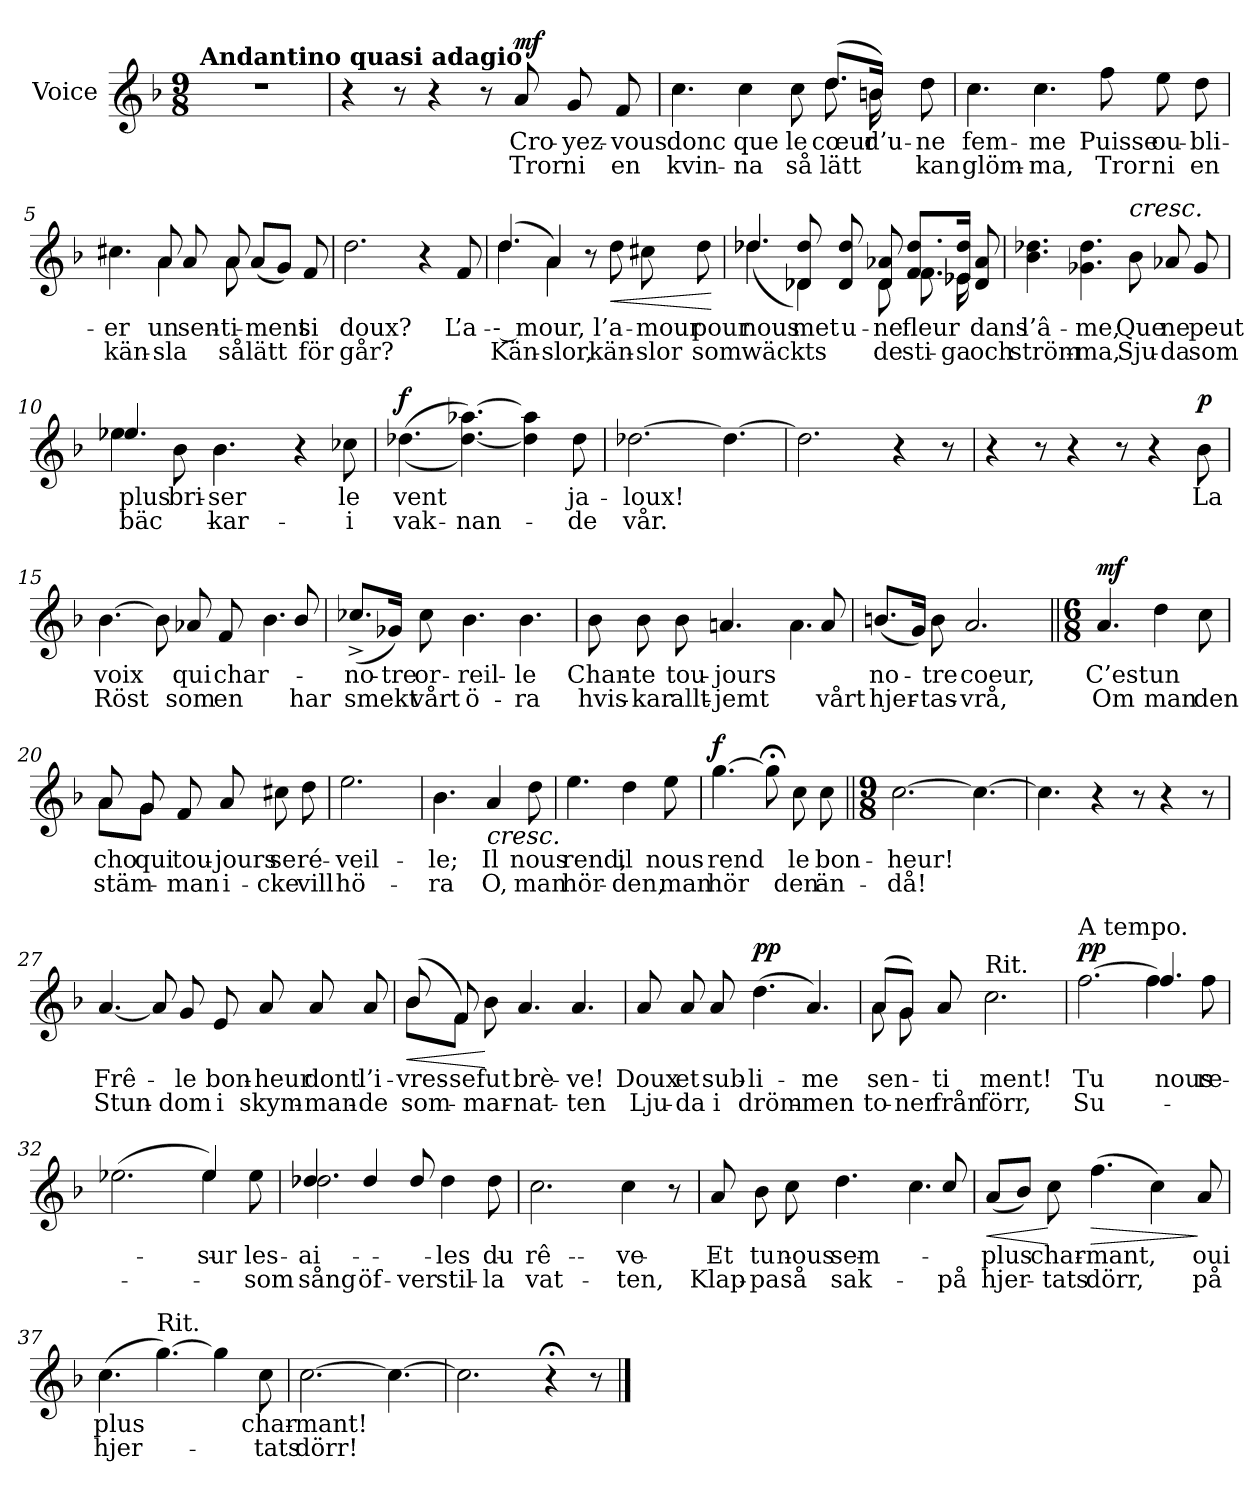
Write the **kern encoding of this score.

**kern	**text	**text	**dynam
*part1	*part1	*part1	*part1
*staff1	*staff1	*staff1	*staff1
*I"Voice	*	*	*
*clefG2	*	*	*
*k[b-]	*	*	*
*M9/8	*	*	*
=1	=1	=1	=1
!LO:TX:a:B:t=Andantino quasi adagio	!	!	!
8%9r	.	.	.
=2	=2	=2	=2
4r	.	.	.
8r	.	.	.
4r	.	.	.
8r	.	.	.
!	!LO:LY:b	!LO:LY:b	!LO:DY:a
8a/	Cro-	Tror	mf
!	!LO:LY:b	!LO:LY:b	!
8g/	-yez-	ni	.
!	!LO:LY:b	!LO:LY:b	!
8f/	-vous	en	.
=3	=3	=3	=3
!	!LO:LY:b	!LO:LY:b	!
*^	*	*	*
4.cc\	4.rcyy	donc	kvin-	.
!	!	!LO:LY:b	!LO:LY:b	!
4cc\	4.rcyy	que	-na	.
!	!	!LO:LY:b	!LO:LY:b	!
8cc\	.	le	så	.
!	!	!LO:LY:b	!LO:LY:b	!
(>8.dd/L	8.dd\	cœur	lätt	.
!	!	!LO:LY:b	!	!
16bn/Jk)	16b\	d’u-	.	.
!	!	!LO:LY:b	!LO:LY:b	!
8dd\	8rcyy	-ne	kan	.
!!LO:LB:g=z	!!
=4	=4	=4	=4	=4
!	!	!LO:LY:b	!LO:LY:b	!
*v	*v	*	*	*
4.cc\	fem-	glöm-	.
!	!LO:LY:b	!LO:LY:b	!
4.cc\	-me	-ma,	.
!	!LO:LY:b	!LO:LY:b	!
8ff\	Puisse	Tror	.
!	!LO:LY:b	!LO:LY:b	!
8ee\	ou-	ni	.
!	!LO:LY:b	!LO:LY:b	!
8dd\	-bli-	en	.
=5	=5	=5	=5
!	!LO:LY:b	!LO:LY:b	!
*^	*	*	*
4.cc#X\	4.rAyy	-er	kän-	.
!	!	!LO:LY:b	!LO:LY:b	!
8a/	4a\	un	-sla	.
!	!	!LO:LY:b	!	!
8a/	.	sen-	.	.
!	!	!LO:LY:b	!LO:LY:b	!
8a/	8a\	-ti-	så	.
!	!	!LO:LY:b	!LO:LY:b	!
(<8a/L	4.rAyy	-ment	lätt	.
8g/J)	.	.	.	.
!	!	!LO:LY:b	!LO:LY:b	!
8f/	.	si	för	.
*v	*v	*	*	*
=6	=6	=6	=6
!	!LO:LY:b	!LO:LY:b	!
2.dd\	doux?	går?	.
4r	.	.	.
!	!LO:LY:b	!	!
8f/	L’a-	.	.
!!LO:LB:g=z
=7	=7	=7	=7
!	!LO:LY:b	!LO:LY:b	!
*^	*	*	*
(>4.dd/	4.dd\	-- mour,	Kän-	.
!	!	!	!LO:LY:b	!
4a/)	4a\	.	-slor,	.
8r	8rAyy	.	.	.
!	!	!LO:LY:b	!LO:LY:b	!LO:HP:b
8dd\	4rAyy	l’a-	kän-	<
!	!	!LO:LY:b	!LO:LY:b	!
8cc#X\	.	-mour	-slor	.
!	!	!LO:LY:b	!LO:LY:b	!
8dd\	8rAyy	pour	som	.
*v	*v	*	*	*
.	.	.	[
=8	=8	=8	=8
!	!LO:LY:b	!LO:LY:b	!
*^	*	*	*
4.dd-X/	(<4.dd-\	nous	wäckts	.
!	!	!LO:LY:b	!	!
8d-X/ 8dd-/	4d-\)	met	.	.
!	!	!LO:LY:b	!	!
8d-/ 8dd-/	.	u-	.	.
!	!	!LO:LY:b	!LO:LY:b	!
8d-/ 8a-X/	8d-\	-ne	de	.
!	!	!LO:LY:b	!LO:LY:b	!
8.f/ 8.dd-/L	8.f\	fleur	sti-	.
!	!	!	!LO:LY:b	!
16e-X/ 16dd-/Jk	16e-\	.	-ga	.
!	!	!LO:LY:b	!LO:LY:b	!
8d-/ 8a-/	8rAyy	dans	och	.
=9	=9	=9	=9	=9
!	!	!LO:LY:b	!LO:LY:b	!
*v	*v	*	*	*
4.b-\ 4.dd-X\	l’â-	ström-	.
!	!LO:LY:b	!LO:LY:b	!
4.g-X\ 4.dd-\	-me,	-ma,	.
!LO:TX:a:i:t=cresc.	!	!	!
!	!LO:LY:b	!LO:LY:b	!
8b-\	Que	Sju-	.
!	!LO:LY:b	!LO:LY:b	!
8a-X/	ne	-da	.
!	!LO:LY:b	!LO:LY:b	!
8g-/	peut	som	.
!!LO:LB:g=z
=10	=10	=10	=10
*^	*	*	*
!	!	!LO:LY:b	!LO:LY:b	!
4.ee-X/	4ee-\	plus	bäc-	.
!	!	!LO:LY:b	!	!
.	8b-\	bri-	.	.
!	!	!LO:LY:b	!LO:LY:b	!
4ryy	4.b-\	-ser	-kar	.
8ryy	.	.	.	.
4r	4rcyy	.	.	.
!	!	!LO:LY:b	!LO:LY:b	!
8cc-X\	8rcyy	le	i	.
=11	=11	=11	=11	=11
!	!	!LO:LY:b	!LO:LY:b	!LO:DY:a
*v	*v	*	*	*
(>(<4.dd-X\	vent	vak-	f
!	!	!LO:LY:b	!
[4.dd-\ [4.aa-X\))	.	-nan-	.
4dd-\] 4aa-\]	.	.	.
!	!LO:LY:b	!LO:LY:b	!
8dd-\	ja-	-de	.
=12	=12	=12	=12
!	!LO:LY:b	!LO:LY:b	!
[2.dd-X\	-loux!	vår.	.
4.dd-\_	.	.	.
=13	=13	=13	=13
2.dd-\]	.	.	.
4r	.	.	.
8r	.	.	.
!!LO:LB:g=z
=14	=14	=14	=14
4r	.	.	.
8r	.	.	.
4r	.	.	.
8r	.	.	.
4r	.	.	.
!	!LO:LY:b	!	!LO:DY:a
8b-\	La	.	p
=15	=15	=15	=15
!	!LO:LY:b	!LO:LY:b	!
*^	*	*	*
[4.b-\	2.ryy	voix	Röst	.
8b-\]	.	.	.	.
!	!	!LO:LY:b	!LO:LY:b	!
8a-X/	.	qui	som	.
!	!	!LO:LY:b	!LO:LY:b	!
8f/	.	char-	en	.
!	!	!LO:LY:b	!LO:LY:b	!
4b-/yy	4.b-\	-ma	gång	.
!	!	!	!LO:LY:b	!
8b-/	.	.	har	.
*v	*v	*	*	*
=16	=16	=16	=16
!	!LO:LY:b	!LO:LY:b	!
(<8.cc-X^/L	no-	smekt	.
!	!LO:LY:b	!	!
16g-X/Jk)	-tre	.	.
!	!LO:LY:b	!LO:LY:b	!
8cc-\	or-	vårt	.
!	!LO:LY:b	!LO:LY:b	!
4.b-\	-reil-	ö-	.
!	!LO:LY:b	!LO:LY:b	!
4.b-\	-le	-ra	.
!!LO:LB:g=z
=17	=17	=17	=17
!	!LO:LY:b	!LO:LY:b	!
*^	*	*	*
8b-\	2.ryy	Chan-	hvis-	.
!	!	!LO:LY:b	!LO:LY:b	!
8b-\	.	-te	-kar	.
!	!	!LO:LY:b	!LO:LY:b	!
8b-\	.	tou-	allt-	.
!	!	!LO:LY:b	!LO:LY:b	!
4.an/	.	-jours	-jemt	.
!	!	!LO:LY:b	!LO:LY:b	!
4a/yy	4.a\	dans	i	.
!	!	!	!LO:LY:b	!
8a/	.	.	vårt	.
*v	*v	*	*	*
=18	=18	=18	=18
!	!LO:LY:b	!LO:LY:b	!
(<8.bn/L	no-	hjer-	.
16g/Jk)	.	.	.
!	!LO:LY:b	!LO:LY:b	!
8b\	-tre	-tas-	.
!	!LO:LY:b	!LO:LY:b	!
2.a/	coeur,	-vrå,	.
=19||	=19||	=19||	=19||
*M6/8	*	*	*
!	!LO:LY:b	!LO:LY:b	!LO:DY:a
4.a/	C’est	Om	mf
!	!LO:LY:b	!LO:LY:b	!
4dd\	un	man	.
!	!	!LO:LY:b	!
8cc\	.	den	.
=20	=20	=20	=20
!	!LO:LY:b	!LO:LY:b	!
*^	*	*	*
8a/	8a\L	-cho	stäm-	.
!	!	!LO:LY:b	!	!
8g/	8g\J	qui	.	.
!	!	!LO:LY:b	!LO:LY:b	!
8f/	2ryy	tou-	-man	.
!	!	!LO:LY:b	!LO:LY:b	!
8a/	.	-jours	i-	.
!	!	!LO:LY:b	!LO:LY:b	!
8cc#X\	.	se	-cke	.
!	!	!LO:LY:b	!LO:LY:b	!
8dd\	.	ré-	vill	.
*v	*v	*	*	*
!!LO:LB:g=z
=21	=21	=21	=21
!	!LO:LY:b	!LO:LY:b	!
2.ee\	-veil-	hö-	.
=22	=22	=22	=22
!	!LO:LY:b	!LO:LY:b	!
4.b-\	-le;	-ra	.
!LO:TX:b:i:t=cresc.	!	!	!
!	!LO:LY:b	!LO:LY:b	!
4a/	Il	O,	.
!	!LO:LY:b	!LO:LY:b	!
8dd\	nous	man	.
=23	=23	=23	=23
!	!LO:LY:b	!LO:LY:b	!
4.ee\	rend,	hör-	.
!	!LO:LY:b	!LO:LY:b	!
4dd\	il	-den,	.
!	!LO:LY:b	!LO:LY:b	!
8ee\	nous	man	.
=24	=24	=24	=24
!	!LO:LY:b	!LO:LY:b	!LO:DY:a
[4.gg\	rend	hör	f
8gg;<\]	.	.	.
!	!LO:LY:b	!LO:LY:b	!
8cc\	le	den	.
!	!LO:LY:b	!LO:LY:b	!
8cc\	bon-	än-	.
!!LO:LB:g=z
=25||	=25||	=25||	=25||
*M9/8	*	*	*
!	!LO:LY:b	!LO:LY:b	!
[2.cc\	-heur!	-då!	.
4.cc\_	.	.	.
=26	=26	=26	=26
4.cc\]	.	.	.
4r	.	.	.
8r	.	.	.
4r	.	.	.
8r	.	.	.
=27	=27	=27	=27
!	!LO:LY:b	!LO:LY:b	!
[4.a/	Frê-	Stun-	.
8a/]	.	.	.
!	!LO:LY:b	!LO:LY:b	!
8g/	-le	-dom	.
!	!LO:LY:b	!LO:LY:b	!
8e/	bon-	i	.
!	!LO:LY:b	!LO:LY:b	!
8a/	-heur	skym-	.
!	!LO:LY:b	!LO:LY:b	!
8a/	dont	-man-	.
!	!LO:LY:b	!LO:LY:b	!
8a/	l’i-	-de	.
!!LO:PB:g=z
=28	=28	=28	=28
!	!LO:LY:b	!LO:LY:b	!LO:HP:b
*^	*	*	*
(>8b-/	8b-\L	-vres-	som-	<
!	!	!LO:LY:b	!	!
8f/)	8f\J	-se	.	.
!	!	!LO:LY:b	!LO:LY:b	!
8b-\	2..ryy	fut	-mar-	[
!	!	!LO:LY:b	!LO:LY:b	!
4.a/	.	brè-	-nat-	.
!	!	!LO:LY:b	!LO:LY:b	!
4.a/	.	-ve!	-ten	.
*v	*v	*	*	*
=29	=29	=29	=29
!	!LO:LY:b	!LO:LY:b	!
8a/	Doux	Lju-	.
!	!LO:LY:b	!LO:LY:b	!
8a/	et	-da	.
!	!LO:LY:b	!LO:LY:b	!
8a/	sub-	i	.
!	!LO:LY:b	!LO:LY:b	!LO:DY:a
(>4.dd\	-li-	dröm-	pp
!	!LO:LY:b	!LO:LY:b	!
4.a/)	-me	-men	.
=30	=30	=30	=30
!	!LO:LY:b	!LO:LY:b	!
*^	*	*	*
(>8a/L	8a\	sen-	to-	.
!	!	!	!LO:LY:b	!
8g/J)	8g\	.	-ner	.
!	!	!LO:LY:b	!LO:LY:b	!
8a/	2..ryy	-ti	från	.
!LO:TX:t=Rit.	!	!	!	!
!	!	!LO:LY:b	!LO:LY:b	!
2.cc\	.	ment!	förr,	.
=31	=31	=31	=31	=31
!LO:TX:a:t=A tempo.	!	!	!	!
!	!	!LO:LY:b	!LO:LY:b	!LO:DY:a
[2.ff\	2.ryy	Tu	Su-	pp
!	!	!LO:LY:b	!	!
4.ff/]	4ff\	nous	.	.
!	!	!LO:LY:b	!	!
.	8ff\	re-	.	.
!!LO:LB:g=z	!!
=32	=32	=32	=32	=32
!	!	!	!LO:LY:b	!
!	!	!LO:LY:b	!	!
(>2.ee-X/yy	2.ee-\	-viens	-sa	.
!	!	!LO:LY:b	!	!
4ee-/)	4ee-\	sur	.	.
!	!	!LO:LY:b	!LO:LY:b	!
8ee-\	8ryy	les	som	.
=33	=33	=33	=33	=33
!	!	!LO:LY:b	!LO:LY:b	!
4.dd-X!/	2.dd-\	ai-	sång	.
!	!	!	!LO:LY:b	!
4dd-/	.	.	öf-	.
!	!	!	!LO:LY:b	!
8dd-/	.	.	-ver	.
!	!	!LO:LY:b	!LO:LY:b	!
4dd-\	4.ryy	-les	stil-	.
!	!	!LO:LY:b	!LO:LY:b	!
8dd-\	.	du	-la	.
*v	*v	*	*	*
=34	=34	=34	=34
!	!LO:LY:b	!LO:LY:b	!
2.cc\	rê-	vat-	.
!	!LO:LY:b	!LO:LY:b	!
4cc\	-ve	-ten,	.
8r	.	.	.
=35	=35	=35	=35
!	!LO:LY:b	!LO:LY:b	!
*^	*	*	*
8a/	2.ryy	Et	Klap-	.
!	!	!LO:LY:b	!LO:LY:b	!
8b-\	.	tu	-pa	.
!	!	!LO:LY:b	!LO:LY:b	!
8cc\	.	nous	så	.
!	!	!LO:LY:b	!LO:LY:b	!
4.dd\	.	sem-	sak-	.
!	!	!LO:LY:b	!LO:LY:b	!
4cc/yy	4.cc\	-bles	-ta	.
!	!	!	!LO:LY:b	!
8cc/	.	.	på	.
*v	*v	*	*	*
!!LO:LB:g=z
=36	=36	=36	=36
!	!LO:LY:b	!LO:LY:b	!LO:HP:b
(<8a/L	plus	hjer-	<
8b-/J)	.	.	.
!	!LO:LY:b	!LO:LY:b	!
8cc\	char-	-tats	[
!	!LO:LY:b	!LO:LY:b	!LO:HP:b
(>4.ff\	-mant,	dörr,	>
4cc\)	.	.	.
!	!LO:LY:b	!LO:LY:b	!
8a/	oui	på	]
=37	=37	=37	=37
!	!LO:LY:b	!LO:LY:b	!
(>4.cc\	plus	hjer-	.
!LO:TX:a:t=Rit.	!	!	!
[4.gg\)	.	.	.
4gg\]	.	.	.
!	!LO:LY:b	!LO:LY:b	!
8cc\	char-	-tats	.
=38	=38	=38	=38
!	!LO:LY:b	!LO:LY:b	!
[2.cc\	-mant!	dörr!	.
4.cc\_	.	.	.
=39	=39	=39	=39
2.cc\]	.	.	.
4r;<	.	.	.
8r	.	.	.
==	==	==	==
*-	*-	*-	*-
